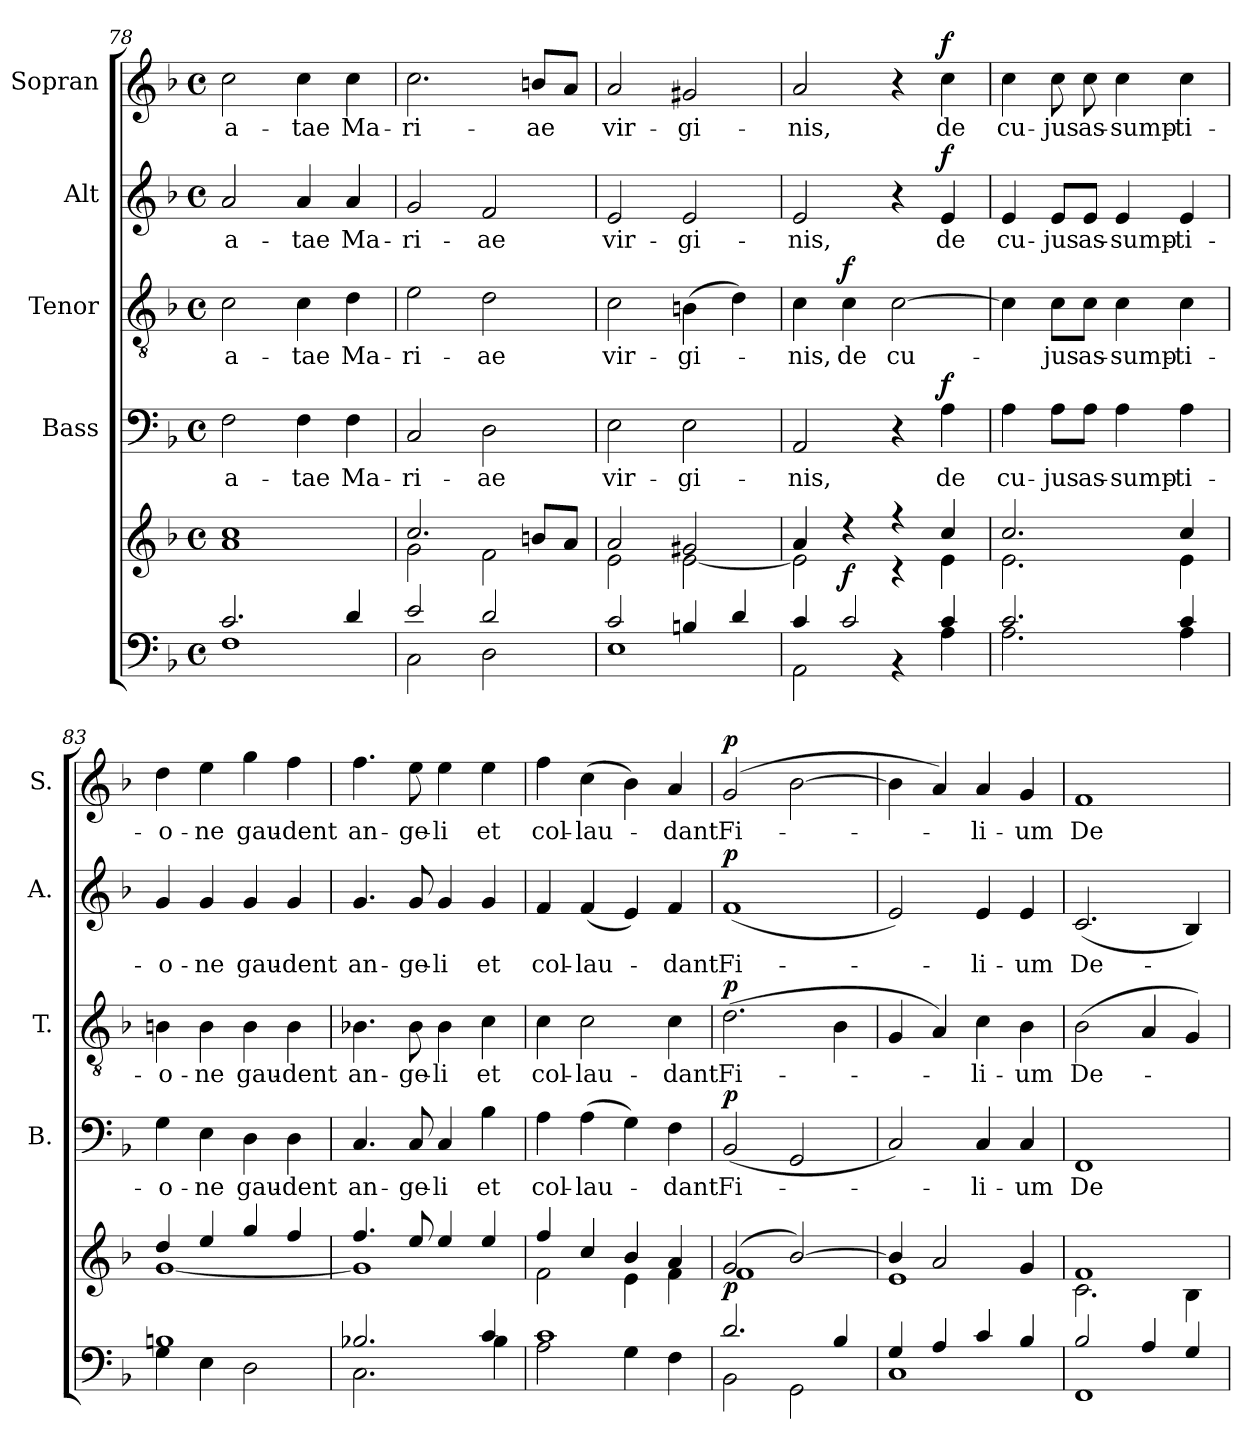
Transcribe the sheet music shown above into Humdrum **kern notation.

**kern	**kern	**dynam	**kern	**text	**dynam	**kern	**text	**dynam	**kern	**text	**dynam	**kern	**text	**dynam
*part5	*part5	*part5	*part4	*part4	*part4	*part3	*part3	*part3	*part2	*part2	*part2	*part1	*part1	*part1
*staff6	*staff5	*staff5/6	*staff4	*staff4	*staff4	*staff3	*staff3	*staff3	*staff2	*staff2	*staff2	*staff1	*staff1	*staff1
*	*	*	*I"Bass	*	*	*I"Tenor	*	*	*I"Alt	*	*	*I"Sopran	*	*
*	*	*	*I'B.	*	*	*I'T.	*	*	*I'A.	*	*	*I'S.	*	*
*clefF4	*clefG2	*	*clefF4	*	*	*clefGv2	*	*	*clefG2	*	*	*clefG2	*	*
*k[b-]	*k[b-]	*	*k[b-]	*	*	*k[b-]	*	*	*k[b-]	*	*	*k[b-]	*	*
*F:	*F:	*	*F:	*	*	*F:	*	*	*F:	*	*	*F:	*	*
*M4/4	*M4/4	*	*M4/4	*	*	*M4/4	*	*	*M4/4	*	*	*M4/4	*	*
*met(c)	*met(c)	*	*met(c)	*	*	*met(c)	*	*	*met(c)	*	*	*met(c)	*	*
=78	=78	=78	=78	=78	=78	=78	=78	=78	=78	=78	=78	=78	=78	=78
*^	*^	*	*	*	*	*	*	*	*	*	*	*	*	*
!	!	!	!	!	!	!LO:LY:b	!	!	!LO:LY:b	!	!	!LO:LY:b	!	!	!LO:LY:b	!
2.c/	1F	1cc	1a	.	2F\	-a-	.	2c\	-a-	.	2a/	-a-	.	2cc\	-a-	.
!	!	!	!	!	!	!LO:LY:b	!	!	!LO:LY:b	!	!	!LO:LY:b	!	!	!LO:LY:b	!
.	.	.	.	.	4F\	-tae	.	4c\	-tae	.	4a/	-tae	.	4cc\	-tae	.
!	!	!	!	!	!	!LO:LY:b	!	!	!LO:LY:b	!	!	!LO:LY:b	!	!	!LO:LY:b	!
4d/	.	.	.	.	4F\	Ma-	.	4d\	Ma-	.	4a/	Ma-	.	4cc\	Ma-	.
=79	=79	=79	=79	=79	=79	=79	=79	=79	=79	=79	=79	=79	=79	=79	=79	=79
!	!	!	!	!	!	!LO:LY:b	!	!	!LO:LY:b	!	!	!LO:LY:b	!	!	!LO:LY:b	!
2e/	2C\	2.cc/	2g\	.	2C/	-ri-	.	2e\	-ri-	.	2g/	-ri-	.	2.cc\	-ri-	.
!	!	!	!	!	!	!LO:LY:b	!	!	!LO:LY:b	!	!	!LO:LY:b	!	!	!	!
2d/	2D\	.	2f\	.	2D\	-ae	.	2d\	-ae	.	2f/	-ae	.	.	.	.
!	!	!	!	!	!	!	!	!	!	!	!	!	!	!	!LO:LY:b	!
.	.	8bn/L	.	.	.	.	.	.	.	.	.	.	.	8bn/L	-ae	.
.	.	8a/J	.	.	.	.	.	.	.	.	.	.	.	8a/J	.	.
=80	=80	=80	=80	=80	=80	=80	=80	=80	=80	=80	=80	=80	=80	=80	=80	=80
!	!	!	!	!	!	!LO:LY:b	!	!	!LO:LY:b	!	!	!LO:LY:b	!	!	!LO:LY:b	!
2c/	1E	2a/	2e\	.	2E\	vir-	.	2c\	vir-	.	2e/	vir-	.	2a/	vir-	.
!	!	!	!	!	!	!LO:LY:b	!	!	!LO:LY:b	!	!	!LO:LY:b	!	!	!LO:LY:b	!
4Bn/	.	2g#X/	[<2e\	.	2E\	-gi-	.	(>4Bn\	-gi-	.	2e/	-gi-	.	2g#X/	-gi-	.
4d/	.	.	.	.	.	.	.	4d\)	.	.	.	.	.	.	.	.
=81	=81	=81	=81	=81	=81	=81	=81	=81	=81	=81	=81	=81	=81	=81	=81	=81
!	!	!	!	!	!	!LO:LY:b	!	!	!LO:LY:b	!	!	!LO:LY:b	!	!	!LO:LY:b	!
4c/	2AA\	4a/	2e\]	.	2AA/	-nis,	.	4c\	-nis,	.	2e/	-nis,	.	2a/	-nis,	.
!	!	!	!	!LO:DY:b	!	!	!	!	!LO:LY:b	!LO:DY:a	!	!	!	!	!	!
2c/	.	4r	.	f	.	.	.	4c\	de	f	.	.	.	.	.	.
!	!	!	!	!	!	!	!	!	!LO:LY:b	!	!	!	!	!	!	!
.	4r	4r	4r	.	4r	.	.	[2c\	cu-	.	4r	.	.	4r	.	.
!	!	!	!	!	!	!LO:LY:b	!LO:DY:a	!	!	!	!	!LO:LY:b	!LO:DY:a	!	!LO:LY:b	!LO:DY:a
4c/	4A\	4cc/	4e\	.	4A\	de	f	.	.	.	4e/	de	f	4cc\	de	f
=82	=82	=82	=82	=82	=82	=82	=82	=82	=82	=82	=82	=82	=82	=82	=82	=82
!	!	!	!	!	!	!LO:LY:b	!	!	!	!	!	!LO:LY:b	!	!	!LO:LY:b	!
2.c/	2.A\	2.cc/	2.e\	.	4A\	cu-	.	4c\]	.	.	4e/	cu-	.	4cc\	cu-	.
!	!	!	!	!	!	!LO:LY:b	!	!	!LO:LY:b	!	!	!LO:LY:b	!	!	!LO:LY:b	!
.	.	.	.	.	8A\L	-jus	.	8c\L	-jus	.	8e/L	-jus	.	8cc\	-jus	.
!	!	!	!	!	!	!LO:LY:b	!	!	!LO:LY:b	!	!	!LO:LY:b	!	!	!LO:LY:b	!
.	.	.	.	.	8A\J	as-	.	8c\J	as-	.	8e/J	as-	.	8cc\	as-	.
!	!	!	!	!	!	!LO:LY:b	!	!	!LO:LY:b	!	!	!LO:LY:b	!	!	!LO:LY:b	!
.	.	.	.	.	4A\	-sump-	.	4c\	-sump-	.	4e/	-sump-	.	4cc\	-sump-	.
!	!	!	!	!	!	!LO:LY:b	!	!	!LO:LY:b	!	!	!LO:LY:b	!	!	!LO:LY:b	!
4c/	4A\	4cc/	4e\	.	4A\	-ti-	.	4c\	-ti-	.	4e/	-ti-	.	4cc\	-ti-	.
!!LO:PB:g=z
=83	=83	=83	=83	=83	=83	=83	=83	=83	=83	=83	=83	=83	=83	=83	=83	=83
!	!	!	!	!	!	!LO:LY:b	!	!	!LO:LY:b	!	!	!LO:LY:b	!	!	!LO:LY:b	!
1Bn	4G\	4dd/	[<1g	.	4G\	-o-	.	4Bn\	-o-	.	4g/	-o-	.	4dd\	-o-	.
!	!	!	!	!	!	!LO:LY:b	!	!	!LO:LY:b	!	!	!LO:LY:b	!	!	!LO:LY:b	!
.	4E\	4ee/	.	.	4E\	-ne	.	4B\	-ne	.	4g/	-ne	.	4ee\	-ne	.
!	!	!	!	!	!	!LO:LY:b	!	!	!LO:LY:b	!	!	!LO:LY:b	!	!	!LO:LY:b	!
.	2D\	4gg/	.	.	4D\	gau-	.	4B\	gau-	.	4g/	gau-	.	4gg\	gau-	.
!	!	!	!	!	!	!LO:LY:b	!	!	!LO:LY:b	!	!	!LO:LY:b	!	!	!LO:LY:b	!
.	.	4ff/	.	.	4D\	-dent	.	4B\	-dent	.	4g/	-dent	.	4ff\	-dent	.
=84	=84	=84	=84	=84	=84	=84	=84	=84	=84	=84	=84	=84	=84	=84	=84	=84
!	!	!	!	!	!	!LO:LY:b	!	!	!LO:LY:b	!	!	!LO:LY:b	!	!	!LO:LY:b	!
2.B-X/	2.C\	4.ff/	1g]	.	4.C/	an-	.	4.B-X\	an-	.	4.g/	an-	.	4.ff\	an-	.
!	!	!	!	!	!	!LO:LY:b	!	!	!LO:LY:b	!	!	!LO:LY:b	!	!	!LO:LY:b	!
.	.	8ee/	.	.	8C/	-ge-	.	8B-\	-ge-	.	8g/	-ge-	.	8ee\	-ge-	.
!	!	!	!	!	!	!LO:LY:b	!	!	!LO:LY:b	!	!	!LO:LY:b	!	!	!LO:LY:b	!
.	.	4ee/	.	.	4C/	-li	.	4B-\	-li	.	4g/	-li	.	4ee\	-li	.
!	!	!	!	!	!	!LO:LY:b	!	!	!LO:LY:b	!	!	!LO:LY:b	!	!	!LO:LY:b	!
4c/	4B-\	4ee/	.	.	4B-\	et	.	4c\	et	.	4g/	et	.	4ee\	et	.
=85	=85	=85	=85	=85	=85	=85	=85	=85	=85	=85	=85	=85	=85	=85	=85	=85
!	!	!	!	!	!	!LO:LY:b	!	!	!LO:LY:b	!	!	!LO:LY:b	!	!	!LO:LY:b	!
1c	2A\	4ff/	2f\	.	4A\	col-	.	4c\	col-	.	4f/	col-	.	4ff\	col-	.
!	!	!	!	!	!	!LO:LY:b	!	!	!LO:LY:b	!	!	!LO:LY:b	!	!	!LO:LY:b	!
.	.	4cc/	.	.	(>4A\	-lau-	.	2c\	-lau-	.	(<4f/	-lau-	.	(>4cc\	-lau-	.
.	4G\	4b-/	4e\	.	4G\)	.	.	.	.	.	4e/)	.	.	4b-\)	.	.
!	!	!	!	!	!	!LO:LY:b	!	!	!LO:LY:b	!	!	!LO:LY:b	!	!	!LO:LY:b	!
.	4F\	4a/	4f\	.	4F\	-dant	.	4c\	-dant	.	4f/	-dant	.	4a/	-dant	.
=86	=86	=86	=86	=86	=86	=86	=86	=86	=86	=86	=86	=86	=86	=86	=86	=86
!	!	!	!	!LO:DY:b	!	!LO:LY:b	!LO:DY:a	!	!LO:LY:b	!LO:DY:a	!	!LO:LY:b	!LO:DY:a	!	!LO:LY:b	!LO:DY:a
2.d/	2BB-\	(2g/	1f	p	(<2BB-/	Fi-	p	(>2.d\	Fi-	p	(<1f	Fi-	p	(2g/	Fi-	p
.	2GG\	[>2b-/)	.	.	2GG/	.	.	.	.	.	.	.	.	[2b-\	.	.
4B-/	.	.	.	.	.	.	.	4B-\	.	.	.	.	.	.	.	.
=87	=87	=87	=87	=87	=87	=87	=87	=87	=87	=87	=87	=87	=87	=87	=87	=87
4G/	1C	4b-/]	1e	.	2C/)	.	.	4G/	.	.	2e/)	.	.	4b-\]	.	.
4A/	.	2a/	.	.	.	.	.	4A/)	.	.	.	.	.	4a/)	.	.
!	!	!	!	!	!	!LO:LY:b	!	!	!LO:LY:b	!	!	!LO:LY:b	!	!	!LO:LY:b	!
4c/	.	.	.	.	4C/	-li-	.	4c\	-li-	.	4e/	-li-	.	4a/	-li-	.
!	!	!	!	!	!	!LO:LY:b	!	!	!LO:LY:b	!	!	!LO:LY:b	!	!	!LO:LY:b	!
4B-/	.	4g/	.	.	4C/	-um	.	4B-\	-um	.	4e/	-um	.	4g/	-um	.
=88	=88	=88	=88	=88	=88	=88	=88	=88	=88	=88	=88	=88	=88	=88	=88	=88
!	!	!	!	!	!	!LO:LY:b	!	!	!LO:LY:b	!	!	!LO:LY:b	!	!	!LO:LY:b	!
2B-/	1FF	1f	2.c\	.	1FF	De-	.	(>2B-\	De-	.	(<2.c/	De-	.	1f	De-	.
4A/	.	.	.	.	.	.	.	4A/	.	.	.	.	.	.	.	.
4G/	.	.	4B-\	.	.	.	.	4G/)	.	.	4B-/)	.	.	.	.	.
*v	*v	*	*	*	*	*	*	*	*	*	*	*	*	*	*	*
*	*v	*v	*	*	*	*	*	*	*	*	*	*	*	*	*
=	=	=	=	=	=	=	=	=	=	=	=	=	=	=
*-	*-	*-	*-	*-	*-	*-	*-	*-	*-	*-	*-	*-	*-	*-
